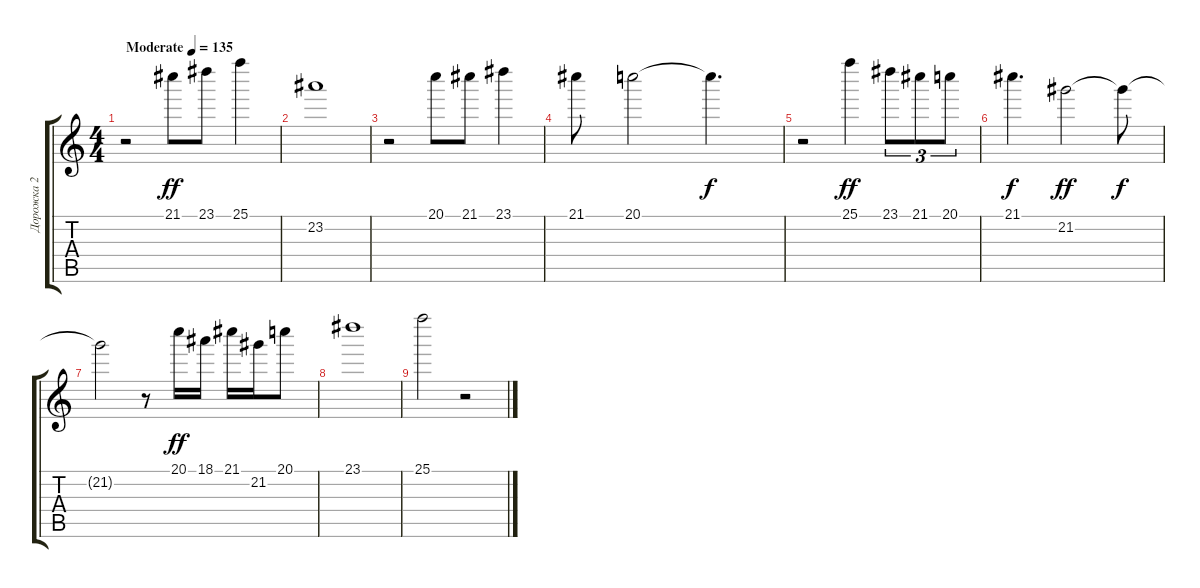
\track ("Дорожка 2" "Дорожка 2") {instrument overdrivenguitar}
\staff {score tabs}
\tuning (E4 B3 G3 D3 A2 E2) {hide}
\ts (4 4)
\tempo (135 "Moderate")
\clef g2
\ks c
r.2{dy ff instrument overdrivenguitar} 21.1.8 23.1.8 25.1.4 |
23.2.1 |
r.2 20.1.8 21.1.8 23.1.4 |
21.1.8 20.1.2 20.1{t}.4{d dy f} |
r.2 25.1.4{dy ff} 23.1.8{tu (3 2)} 21.1.8{tu (3 2)} 20.1.8{tu (3 2)} |
21.1.4{d dy f} 21.2.2{dy ff} 21.2{t}.8{dy f} |
21.2{t}.2 r.8 20.1.16{dy ff} 18.1.16 21.1.16 21.2.16 20.1.8 |
23.1.1 |
25.1.2 r.2
